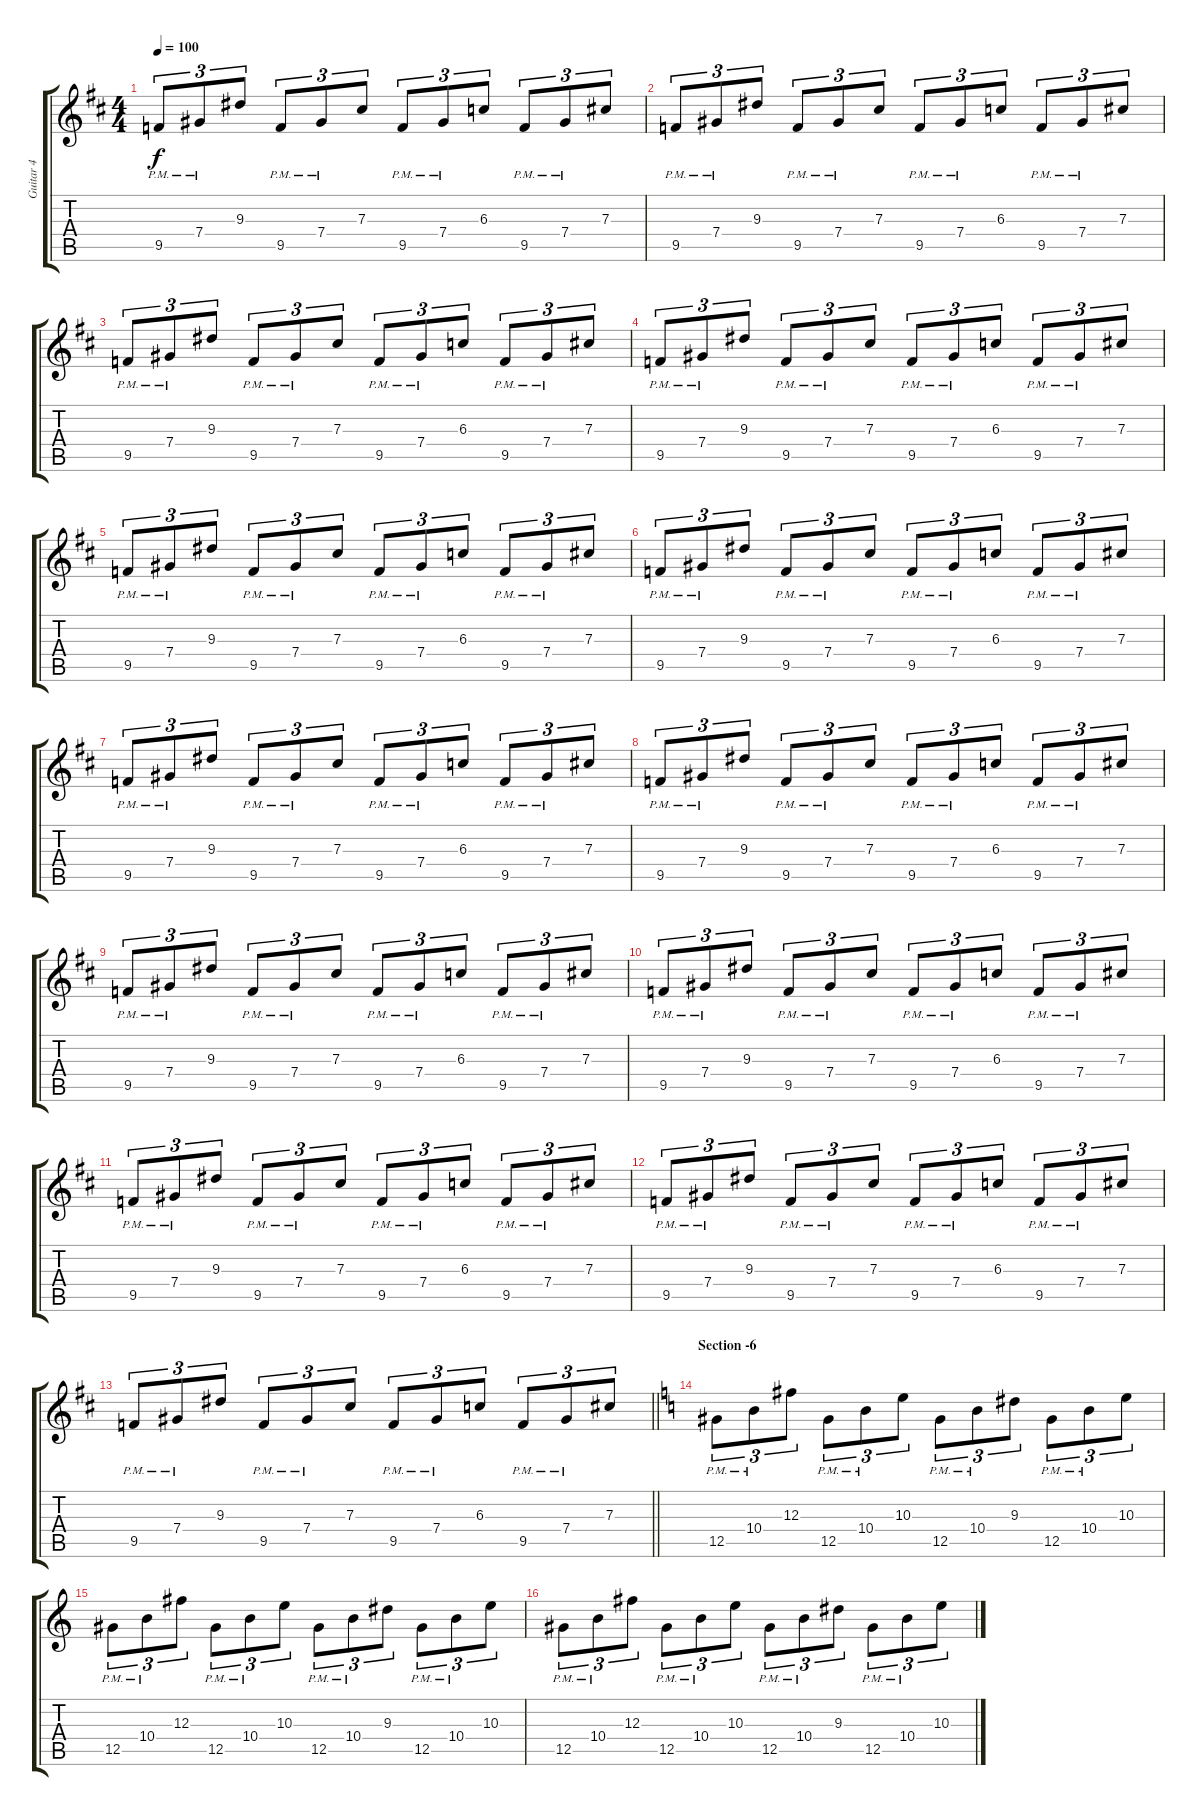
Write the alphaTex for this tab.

\track ("Guitar 4" "Guitar 4") {instrument distortionguitar}
\staff {score tabs}
\tuning (Eb4 Bb3 Gb3 Db3 Ab2 Eb2) {hide}
\ts (4 4)
\tempo 100
\clef g2
\ks d
9.5{pm}.8{tu (3 2) dy f} 7.4{pm}.8{tu (3 2)} 9.3.8{tu (3 2)} 9.5{pm}.8{tu (3 2)} 7.4{pm}.8{tu (3 2)} 7.3.8{tu (3 2)} 9.5{pm}.8{tu (3 2)} 7.4{pm}.8{tu (3 2)} 6.3.8{tu (3 2)} 9.5{pm}.8{tu (3 2)} 7.4{pm}.8{tu (3 2)} 7.3.8{tu (3 2)} |
9.5{pm}.8{tu (3 2) volume 16 instrument overdrivenguitar} 7.4{pm}.8{tu (3 2)} 9.3.8{tu (3 2)} 9.5{pm}.8{tu (3 2)} 7.4{pm}.8{tu (3 2)} 7.3.8{tu (3 2)} 9.5{pm}.8{tu (3 2)} 7.4{pm}.8{tu (3 2)} 6.3.8{tu (3 2)} 9.5{pm}.8{tu (3 2)} 7.4{pm}.8{tu (3 2)} 7.3.8{tu (3 2)} |
9.5{pm}.8{tu (3 2)} 7.4{pm}.8{tu (3 2)} 9.3.8{tu (3 2)} 9.5{pm}.8{tu (3 2)} 7.4{pm}.8{tu (3 2)} 7.3.8{tu (3 2)} 9.5{pm}.8{tu (3 2)} 7.4{pm}.8{tu (3 2)} 6.3.8{tu (3 2)} 9.5{pm}.8{tu (3 2)} 7.4{pm}.8{tu (3 2)} 7.3.8{tu (3 2)} |
9.5{pm}.8{tu (3 2)} 7.4{pm}.8{tu (3 2)} 9.3.8{tu (3 2)} 9.5{pm}.8{tu (3 2)} 7.4{pm}.8{tu (3 2)} 7.3.8{tu (3 2)} 9.5{pm}.8{tu (3 2)} 7.4{pm}.8{tu (3 2)} 6.3.8{tu (3 2)} 9.5{pm}.8{tu (3 2)} 7.4{pm}.8{tu (3 2)} 7.3.8{tu (3 2)} |
9.5{pm}.8{tu (3 2)} 7.4{pm}.8{tu (3 2)} 9.3.8{tu (3 2)} 9.5{pm}.8{tu (3 2)} 7.4{pm}.8{tu (3 2)} 7.3.8{tu (3 2)} 9.5{pm}.8{tu (3 2)} 7.4{pm}.8{tu (3 2)} 6.3.8{tu (3 2)} 9.5{pm}.8{tu (3 2)} 7.4{pm}.8{tu (3 2)} 7.3.8{tu (3 2)} |
9.5{pm}.8{tu (3 2) volume 16 instrument overdrivenguitar} 7.4{pm}.8{tu (3 2)} 9.3.8{tu (3 2)} 9.5{pm}.8{tu (3 2)} 7.4{pm}.8{tu (3 2)} 7.3.8{tu (3 2)} 9.5{pm}.8{tu (3 2)} 7.4{pm}.8{tu (3 2)} 6.3.8{tu (3 2)} 9.5{pm}.8{tu (3 2)} 7.4{pm}.8{tu (3 2)} 7.3.8{tu (3 2)} |
9.5{pm}.8{tu (3 2)} 7.4{pm}.8{tu (3 2)} 9.3.8{tu (3 2)} 9.5{pm}.8{tu (3 2)} 7.4{pm}.8{tu (3 2)} 7.3.8{tu (3 2)} 9.5{pm}.8{tu (3 2)} 7.4{pm}.8{tu (3 2)} 6.3.8{tu (3 2)} 9.5{pm}.8{tu (3 2)} 7.4{pm}.8{tu (3 2)} 7.3.8{tu (3 2)} |
9.5{pm}.8{tu (3 2)} 7.4{pm}.8{tu (3 2)} 9.3.8{tu (3 2)} 9.5{pm}.8{tu (3 2)} 7.4{pm}.8{tu (3 2)} 7.3.8{tu (3 2)} 9.5{pm}.8{tu (3 2)} 7.4{pm}.8{tu (3 2)} 6.3.8{tu (3 2)} 9.5{pm}.8{tu (3 2)} 7.4{pm}.8{tu (3 2)} 7.3.8{tu (3 2)} |
9.5{pm}.8{tu (3 2)} 7.4{pm}.8{tu (3 2)} 9.3.8{tu (3 2)} 9.5{pm}.8{tu (3 2)} 7.4{pm}.8{tu (3 2)} 7.3.8{tu (3 2)} 9.5{pm}.8{tu (3 2)} 7.4{pm}.8{tu (3 2)} 6.3.8{tu (3 2)} 9.5{pm}.8{tu (3 2)} 7.4{pm}.8{tu (3 2)} 7.3.8{tu (3 2)} |
9.5{pm}.8{tu (3 2) volume 16 instrument overdrivenguitar} 7.4{pm}.8{tu (3 2)} 9.3.8{tu (3 2)} 9.5{pm}.8{tu (3 2)} 7.4{pm}.8{tu (3 2)} 7.3.8{tu (3 2)} 9.5{pm}.8{tu (3 2)} 7.4{pm}.8{tu (3 2)} 6.3.8{tu (3 2)} 9.5{pm}.8{tu (3 2)} 7.4{pm}.8{tu (3 2)} 7.3.8{tu (3 2)} |
9.5{pm}.8{tu (3 2)} 7.4{pm}.8{tu (3 2)} 9.3.8{tu (3 2)} 9.5{pm}.8{tu (3 2)} 7.4{pm}.8{tu (3 2)} 7.3.8{tu (3 2)} 9.5{pm}.8{tu (3 2)} 7.4{pm}.8{tu (3 2)} 6.3.8{tu (3 2)} 9.5{pm}.8{tu (3 2)} 7.4{pm}.8{tu (3 2)} 7.3.8{tu (3 2)} |
9.5{pm}.8{tu (3 2)} 7.4{pm}.8{tu (3 2)} 9.3.8{tu (3 2)} 9.5{pm}.8{tu (3 2)} 7.4{pm}.8{tu (3 2)} 7.3.8{tu (3 2)} 9.5{pm}.8{tu (3 2)} 7.4{pm}.8{tu (3 2)} 6.3.8{tu (3 2)} 9.5{pm}.8{tu (3 2)} 7.4{pm}.8{tu (3 2)} 7.3.8{tu (3 2)} |
\barLineRight lightlight
9.5{pm}.8{tu (3 2)} 7.4{pm}.8{tu (3 2)} 9.3.8{tu (3 2)} 9.5{pm}.8{tu (3 2)} 7.4{pm}.8{tu (3 2)} 7.3.8{tu (3 2)} 9.5{pm}.8{tu (3 2)} 7.4{pm}.8{tu (3 2)} 6.3.8{tu (3 2)} 9.5{pm}.8{tu (3 2)} 7.4{pm}.8{tu (3 2)} 7.3.8{tu (3 2)} |
\section ("" "Section -6")
\ks c
12.5{pm}.8{tu (3 2)} 10.4{pm}.8{tu (3 2)} 12.3.8{tu (3 2)} 12.5{pm}.8{tu (3 2)} 10.4{pm}.8{tu (3 2)} 10.3.8{tu (3 2)} 12.5{pm}.8{tu (3 2)} 10.4{pm}.8{tu (3 2)} 9.3.8{tu (3 2)} 12.5{pm}.8{tu (3 2)} 10.4{pm}.8{tu (3 2)} 10.3.8{tu (3 2)} |
12.5{pm}.8{tu (3 2)} 10.4{pm}.8{tu (3 2)} 12.3.8{tu (3 2)} 12.5{pm}.8{tu (3 2)} 10.4{pm}.8{tu (3 2)} 10.3.8{tu (3 2)} 12.5{pm}.8{tu (3 2)} 10.4{pm}.8{tu (3 2)} 9.3.8{tu (3 2)} 12.5{pm}.8{tu (3 2)} 10.4{pm}.8{tu (3 2)} 10.3.8{tu (3 2)} |
12.5{pm}.8{tu (3 2)} 10.4{pm}.8{tu (3 2)} 12.3.8{tu (3 2)} 12.5{pm}.8{tu (3 2)} 10.4{pm}.8{tu (3 2)} 10.3.8{tu (3 2)} 12.5{pm}.8{tu (3 2)} 10.4{pm}.8{tu (3 2)} 9.3.8{tu (3 2)} 12.5{pm}.8{tu (3 2)} 10.4{pm}.8{tu (3 2)} 10.3.8{tu (3 2)}
